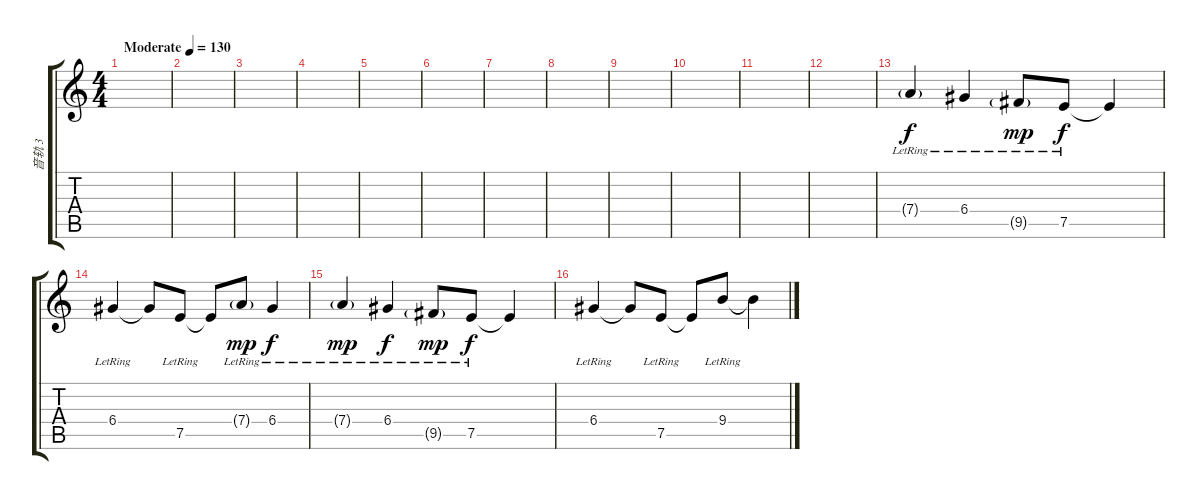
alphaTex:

\track ("音轨 3" "音轨 3") {instrument electricguitarclean}
\staff {score tabs}
\tuning (E4 B3 G3 D3 A2 E2) {hide}
\ts (4 4)
\tempo (130 "Moderate")
\clef g2
\ks c
|
|
|
|
|
|
|
|
|
|
|
|
7.4{g lr}.4 6.4{lr}.4{dy f} 9.5{g lr}.8{dy mp} 7.5{lr}.8{dy f} 7.5{t}.4 |
6.4{lr}.4 6.4{t}.8 7.5{lr}.8 7.5{t}.8 7.4{g lr}.8{dy mp} 6.4{lr}.4{dy f} |
7.4{g lr}.4{dy mp} 6.4{lr}.4{dy f} 9.5{g lr}.8{dy mp} 7.5{lr}.8{dy f} 7.5{t}.4 |
6.4{lr}.4 6.4{t}.8 7.5{lr}.8 7.5{t}.8 9.4{lr}.8 9.4{t}.4
